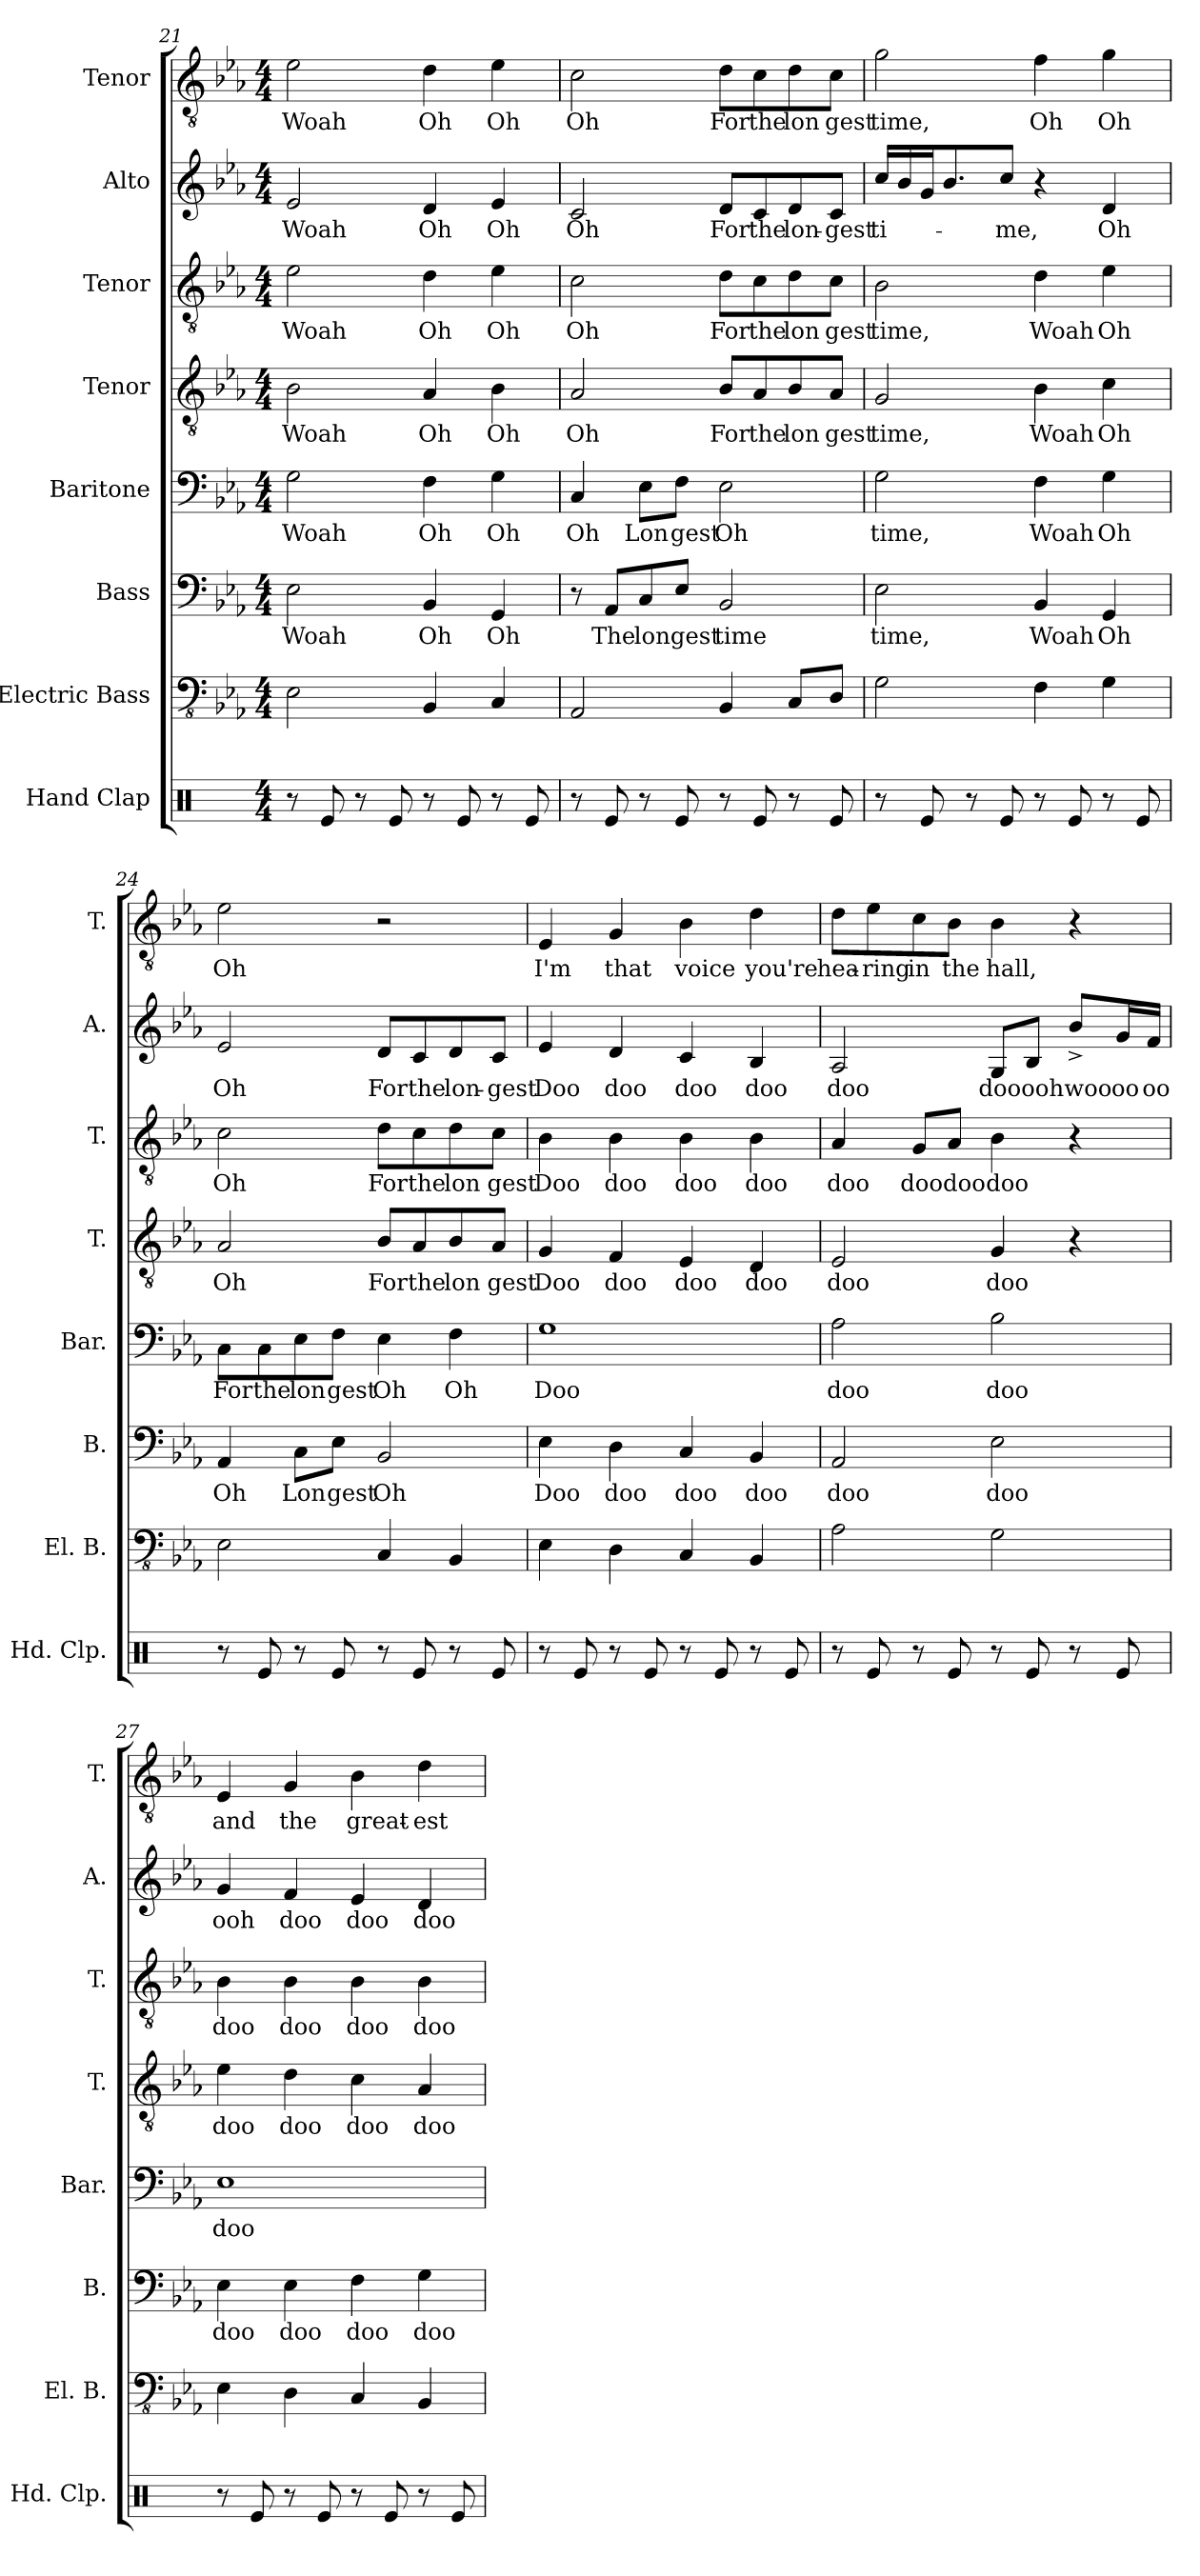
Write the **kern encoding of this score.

**kern	**kern	**kern	**text	**kern	**text	**kern	**text	**kern	**text	**kern	**text	**kern	**text
*part8	*part7	*part6	*part6	*part5	*part5	*part4	*part4	*part3	*part3	*part2	*part2	*part1	*part1
*staff8	*staff7	*staff6	*staff6	*staff5	*staff5	*staff4	*staff4	*staff3	*staff3	*staff2	*staff2	*staff1	*staff1
*I"Hand Clap	*I"Electric Bass	*I"Bass	*	*I"Baritone	*	*I"Tenor	*	*I"Tenor	*	*I"Alto	*	*I"Tenor	*
*I'Hd. Clp.	*I'El. B.	*I'B.	*	*I'Bar.	*	*I'T.	*	*I'T.	*	*I'A.	*	*I'T.	*
*clefX	*clefFv4	*clefF4	*	*clefF4	*	*clefGv2	*	*clefGv2	*	*clefG2	*	*clefGv2	*
*k[]	*k[b-e-a-]	*k[b-e-a-]	*	*k[b-e-a-]	*	*k[b-e-a-]	*	*k[b-e-a-]	*	*k[b-e-a-]	*	*k[b-e-a-]	*
*M4/4	*M4/4	*M4/4	*	*M4/4	*	*M4/4	*	*M4/4	*	*M4/4	*	*M4/4	*
=21	=21	=21	=21	=21	=21	=21	=21	=21	=21	=21	=21	=21	=21
8r	2EE-\	2E-\	Woah	2G\	Woah	2B-\	Woah	2e-\	Woah	2e-/	Woah	2e-\	Woah
8Re/	.	.	.	.	.	.	.	.	.	.	.	.	.
8r	.	.	.	.	.	.	.	.	.	.	.	.	.
8Re/	.	.	.	.	.	.	.	.	.	.	.	.	.
8r	4BBB-/	4BB-/	Oh	4F\	Oh	4A-/	Oh	4d\	Oh	4d/	Oh	4d\	Oh
8Re/	.	.	.	.	.	.	.	.	.	.	.	.	.
8r	4CC/	4GG/	Oh	4G\	Oh	4B-\	Oh	4e-\	Oh	4e-/	Oh	4e-\	Oh
8Re/	.	.	.	.	.	.	.	.	.	.	.	.	.
!!LO:PB:g=z
=22	=22	=22	=22	=22	=22	=22	=22	=22	=22	=22	=22	=22	=22
8r	2AAA-/	8r	.	4C/	Oh	2A-/	Oh	2c\	Oh	2c/	Oh	2c\	Oh
8Re/	.	8AA-/L	The	.	.	.	.	.	.	.	.	.	.
8r	.	8C/	lon	8E-\L	Lon	.	.	.	.	.	.	.	.
8Re/	.	8E-/J	gest	8F\J	gest	.	.	.	.	.	.	.	.
8r	4BBB-/	2BB-/	time	2E-\	Oh	8B-/L	For	8d\L	For	8d/L	For	8d\L	For
8Re/	.	.	.	.	.	8A-/	the	8c\	the	8c/	the	8c\	the
8r	8CC/L	.	.	.	.	8B-/	lon	8d\	lon	8d/	lon-	8d\	lon
8Re/	8DD/J	.	.	.	.	8A-/J	gest	8c\J	gest	8c/J	-gest	8c\J	gest
=23	=23	=23	=23	=23	=23	=23	=23	=23	=23	=23	=23	=23	=23
8r	2GG\	2E-\	time,	2G\	time,	2G/	time,	2B-\	time,	16cc/LL	ti-	2g\	time,
.	.	.	.	.	.	.	.	.	.	16b-/	.	.	.
8Re/	.	.	.	.	.	.	.	.	.	16g/J	.	.	.
.	.	.	.	.	.	.	.	.	.	8.b-/	.	.	.
8r	.	.	.	.	.	.	.	.	.	.	.	.	.
8Re/	.	.	.	.	.	.	.	.	.	8cc/J	-me,	.	.
8r	4FF\	4BB-/	Woah	4F\	Woah	4B-\	Woah	4d\	Woah	4r	.	4f\	Oh
8Re/	.	.	.	.	.	.	.	.	.	.	.	.	.
8r	4GG\	4GG/	Oh	4G\	Oh	4c\	Oh	4e-\	Oh	4d/	Oh	4g\	Oh
8Re/	.	.	.	.	.	.	.	.	.	.	.	.	.
!!LO:PB:g=z
=24	=24	=24	=24	=24	=24	=24	=24	=24	=24	=24	=24	=24	=24
8r	2EE-\	4AA-/	Oh	8C\L	For	2A-/	Oh	2c\	Oh	2e-/	Oh	2e-\	Oh
8Re/	.	.	.	8C\	the	.	.	.	.	.	.	.	.
8r	.	8C\L	Lon	8E-\	lon	.	.	.	.	.	.	.	.
8Re/	.	8E-\J	gest	8F\J	gest	.	.	.	.	.	.	.	.
8r	4CC/	2BB-/	Oh	4E-\	Oh	8B-/L	For	8d\L	For	8d/L	For	2r	.
8Re/	.	.	.	.	.	8A-/	the	8c\	the	8c/	the	.	.
8r	4BBB-/	.	.	4F\	Oh	8B-/	lon	8d\	lon	8d/	lon-	.	.
8Re/	.	.	.	.	.	8A-/J	gest	8c\J	gest	8c/J	-gest	.	.
=25	=25	=25	=25	=25	=25	=25	=25	=25	=25	=25	=25	=25	=25
8r	4EE-\	4E-\	Doo	1G	Doo	4G/	Doo	4B-\	Doo	4e-/	Doo	4E-/	I'm
8Re/	.	.	.	.	.	.	.	.	.	.	.	.	.
8r	4DD\	4D\	doo	.	.	4F/	doo	4B-\	doo	4d/	doo	4G/	that
8Re/	.	.	.	.	.	.	.	.	.	.	.	.	.
8r	4CC/	4C/	doo	.	.	4E-/	doo	4B-\	doo	4c/	doo	4B-\	voice
8Re/	.	.	.	.	.	.	.	.	.	.	.	.	.
8r	4BBB-/	4BB-/	doo	.	.	4D/	doo	4B-\	doo	4B-/	doo	4d\	you're
8Re/	.	.	.	.	.	.	.	.	.	.	.	.	.
!!LO:PB:g=z
=26	=26	=26	=26	=26	=26	=26	=26	=26	=26	=26	=26	=26	=26
8r	2AA-\	2AA-/	doo	2A-\	doo	2E-/	doo	4A-/	doo	2A-/	doo	8d\L	hea-
8Re/	.	.	.	.	.	.	.	.	.	.	.	8e-\	-ring
8r	.	.	.	.	.	.	.	8G/L	doo	.	.	8c\	in
8Re/	.	.	.	.	.	.	.	8A-/J	doo	.	.	8B-\J	the
8r	2GG\	2E-\	doo	2B-\	doo	4G/	doo	4B-\	doo	8G/L	doo	4B-\	hall,
8Re/	.	.	.	.	.	.	.	.	.	8B-/J	ooh	.	.
8r	.	.	.	.	.	4r	.	4r	.	8b-^/L	woo	4r	.
8Re/	.	.	.	.	.	.	.	.	.	16g/L	oo	.	.
.	.	.	.	.	.	.	.	.	.	16f/JJ	oo	.	.
=27	=27	=27	=27	=27	=27	=27	=27	=27	=27	=27	=27	=27	=27
8r	4EE-\	4E-\	doo	1E-	doo	4e-\	doo	4B-\	doo	4g/	ooh	4E-/	and
8Re/	.	.	.	.	.	.	.	.	.	.	.	.	.
8r	4DD\	4E-\	doo	.	.	4d\	doo	4B-\	doo	4f/	doo	4G/	the
8Re/	.	.	.	.	.	.	.	.	.	.	.	.	.
8r	4CC/	4F\	doo	.	.	4c\	doo	4B-\	doo	4e-/	doo	4B-\	great-
8Re/	.	.	.	.	.	.	.	.	.	.	.	.	.
8r	4BBB-/	4G\	doo	.	.	4A-/	doo	4B-\	doo	4d/	doo	4d\	-est
8Re/	.	.	.	.	.	.	.	.	.	.	.	.	.
=	=	=	=	=	=	=	=	=	=	=	=	=	=
*-	*-	*-	*-	*-	*-	*-	*-	*-	*-	*-	*-	*-	*-
